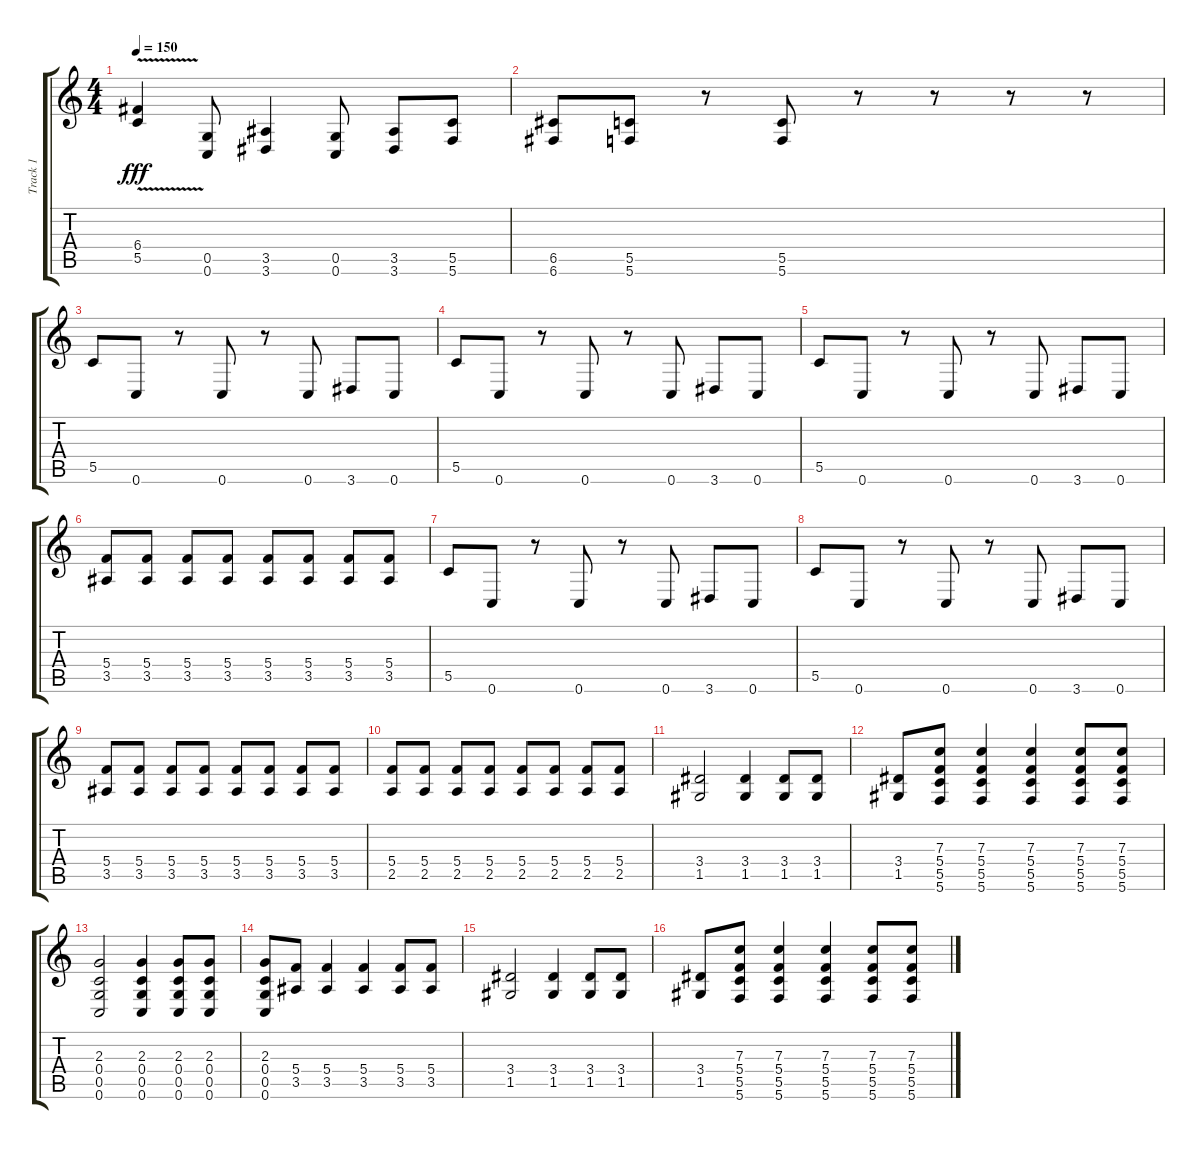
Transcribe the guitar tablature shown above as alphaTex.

\track ("Track 1" "Track 1") {instrument overdrivenguitar}
\staff {score tabs}
\tuning (D4 A3 F3 C3 G2 C2) {hide}
\ts (4 4)
\tempo 150
\clef g2
\ks c
(6.4{v} 5.5{v}).4{dy fff} (0.5 0.6).8 (3.5 3.6).4 (0.5 0.6).8 (3.5 3.6).8 (5.5 5.6).8 |
(6.5 6.6).8 (5.5 5.6).8 r.8 (5.5 5.6).8 r.8 r.8 r.8 r.8 |
5.5.8 0.6.8 r.8 0.6.8 r.8 0.6.8 3.6.8 0.6.8 |
5.5.8 0.6.8 r.8 0.6.8 r.8 0.6.8 3.6.8 0.6.8 |
5.5.8 0.6.8 r.8 0.6.8 r.8 0.6.8 3.6.8 0.6.8 |
(5.4 3.5).8 (5.4 3.5).8 (5.4 3.5).8 (5.4 3.5).8 (5.4 3.5).8 (5.4 3.5).8 (5.4 3.5).8 (5.4 3.5).8 |
5.5.8 0.6.8 r.8 0.6.8 r.8 0.6.8 3.6.8 0.6.8 |
5.5.8 0.6.8 r.8 0.6.8 r.8 0.6.8 3.6.8 0.6.8 |
(5.4 3.5).8 (5.4 3.5).8 (5.4 3.5).8 (5.4 3.5).8 (5.4 3.5).8 (5.4 3.5).8 (5.4 3.5).8 (5.4 3.5).8 |
(5.4 2.5).8 (5.4 2.5).8 (5.4 2.5).8 (5.4 2.5).8 (5.4 2.5).8 (5.4 2.5).8 (5.4 2.5).8 (5.4 2.5).8 |
(3.4 1.5).2 (3.4 1.5).4 (3.4 1.5).8 (3.4 1.5).8 |
(3.4 1.5).8 (7.3 5.4 5.5 5.6).8 (7.3 5.4 5.5 5.6).4 (7.3 5.4 5.5 5.6).4 (7.3 5.4 5.5 5.6).8 (7.3 5.4 5.5 5.6).8 |
(2.3 0.4 0.5 0.6).2 (2.3 0.4 0.5 0.6).4 (2.3 0.4 0.5 0.6).8 (2.3 0.4 0.5 0.6).8 |
(2.3 0.4 0.5 0.6).8 (5.4 3.5).8 (5.4 3.5).4 (5.4 3.5).4 (5.4 3.5).8 (5.4 3.5).8 |
(3.4 1.5).2 (3.4 1.5).4 (3.4 1.5).8 (3.4 1.5).8 |
(3.4 1.5).8 (7.3 5.4 5.5 5.6).8 (7.3 5.4 5.5 5.6).4 (7.3 5.4 5.5 5.6).4 (7.3 5.4 5.5 5.6).8 (7.3 5.4 5.5 5.6).8
